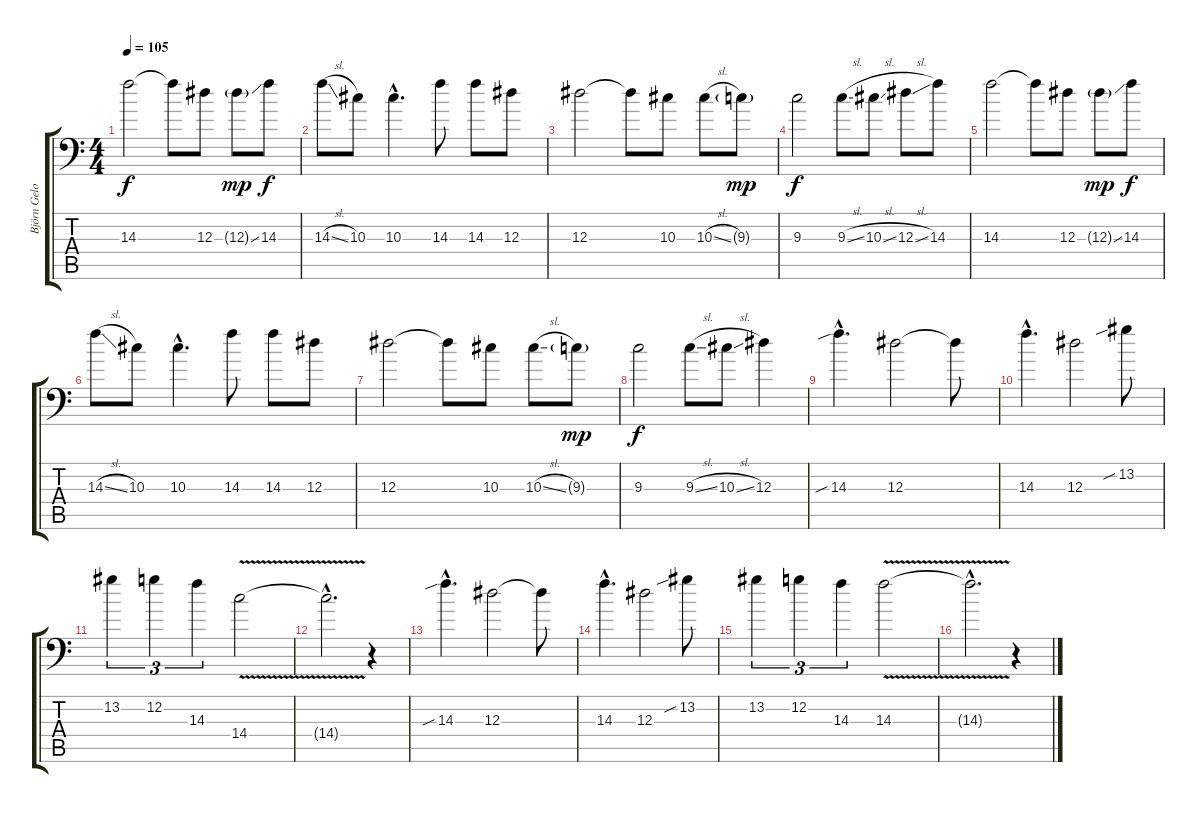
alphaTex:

\track ("Björn Gelotte" "Björn Gelo") {instrument distortionguitar}
\staff {score tabs}
\tuning (C4 G3 Eb3 Bb2 F2 Bb1) {hide}
\ts (4 4)
\tempo 105
\clef f4
\ks c
14.3.2{dy f volume 12 instrument overdrivenguitar} 14.3{t}.8 12.3.8 12.3{ss g}.8{dy mp} 14.3.8{dy f} |
14.3{sl}.8 10.3.8 10.3{hac}.4{d} 14.3.8 14.3.8 12.3.8 |
12.3.2 12.3{t}.8 10.3.8 10.3{sl}.8 9.3{g}.8{dy mp} |
9.3.2{dy f} 9.3{sl}.8 10.3{sl}.8 12.3{sl}.8 14.3.8 |
14.3.2 14.3{t}.8 12.3.8 12.3{ss g}.8{dy mp} 14.3.8{dy f} |
14.3{sl}.8 10.3.8 10.3{hac}.4{d} 14.3.8 14.3.8 12.3.8 |
12.3.2 12.3{t}.8 10.3.8 10.3{sl}.8 9.3{g}.8{dy mp} |
9.3.2{dy f} 9.3{sl}.8 10.3{sl}.8 12.3.4 |
14.3{sib hac}.4{d} 12.3.2 12.3{t}.8 |
14.3{hac}.4{d} 12.3.2 13.2{sib}.8 |
13.2.4{tu (3 2)} 12.2.4{tu (3 2)} 14.3.4{tu (3 2)} 14.4{v}.2 |
14.4{hac t}.2{d} r.4 |
14.3{sib hac}.4{d} 12.3.2 12.3{t}.8 |
14.3{hac}.4{d} 12.3.2 13.2{sib}.8 |
13.2.4{tu (3 2)} 12.2.4{tu (3 2)} 14.3.4{tu (3 2)} 14.3{v}.2 |
14.3{hac t}.2{d} r.4
